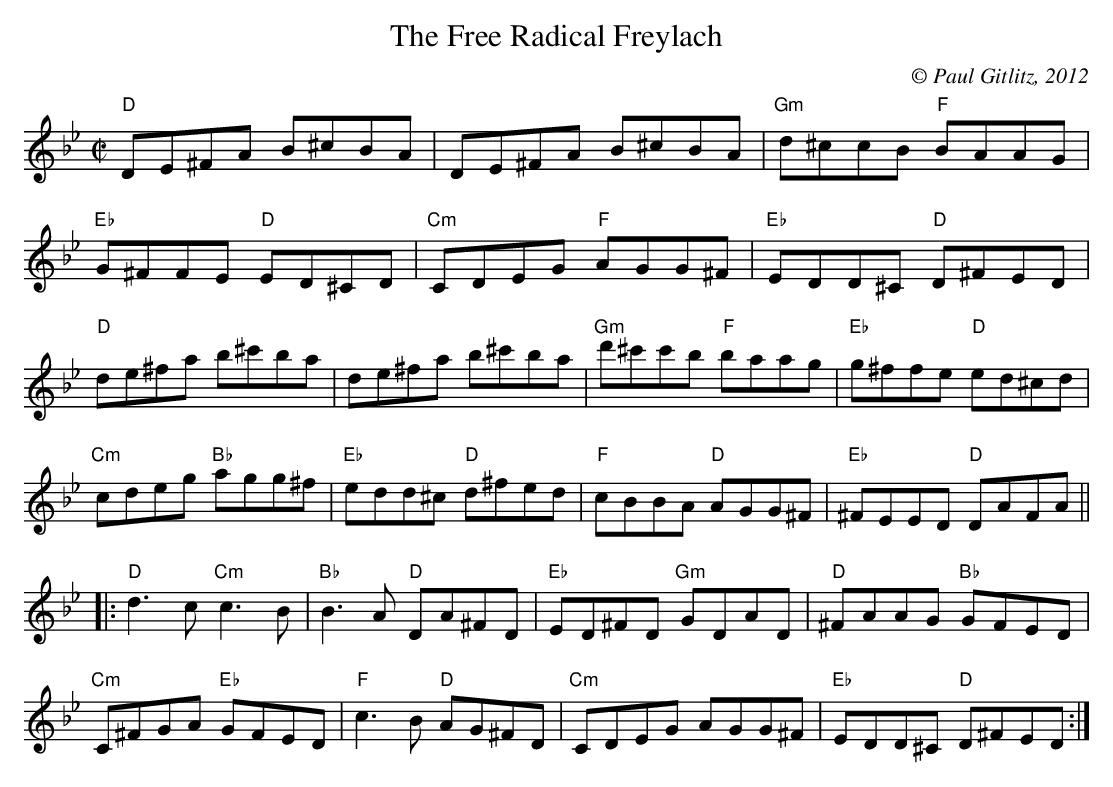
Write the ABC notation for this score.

X:1
T:Free Radical Freylach, The
M:C|
C:© Paul Gitlitz, 2012
K:Gm
"D"DE^FA B^cBA|DE^FA B^cBA|"Gm"d^ccB "F"BAAG|!
"Eb"G^FFE "D"ED^CD|"Cm"CDEG "F"AGG^F|"Eb"EDD^C "D"D^FED|!
"D"de^fa b^c'ba|de^fa b^c'ba|"Gm"d'^c'c'b "F"baag| "Eb"g^ffe "D"ed^cd|!
"Cm"cdeg "Bb"agg^f|"Eb"edd^c "D"d^fed|"F"cBBA "D"AGG^F|"Eb"^FEED "D"DAFA||!
|:"D"d3c "Cm"c3B |"Bb"B3A "D" DA^FD|"Eb"ED^FD "Gm"GDAD|"D"^FAAG "Bb"GFED|!
"Cm"C^FGA "Eb"GFED|"F"c3B "D"AG^FD|"Cm"CDEG AGG^F|"Eb"EDD^C "D"D^FED:|]
